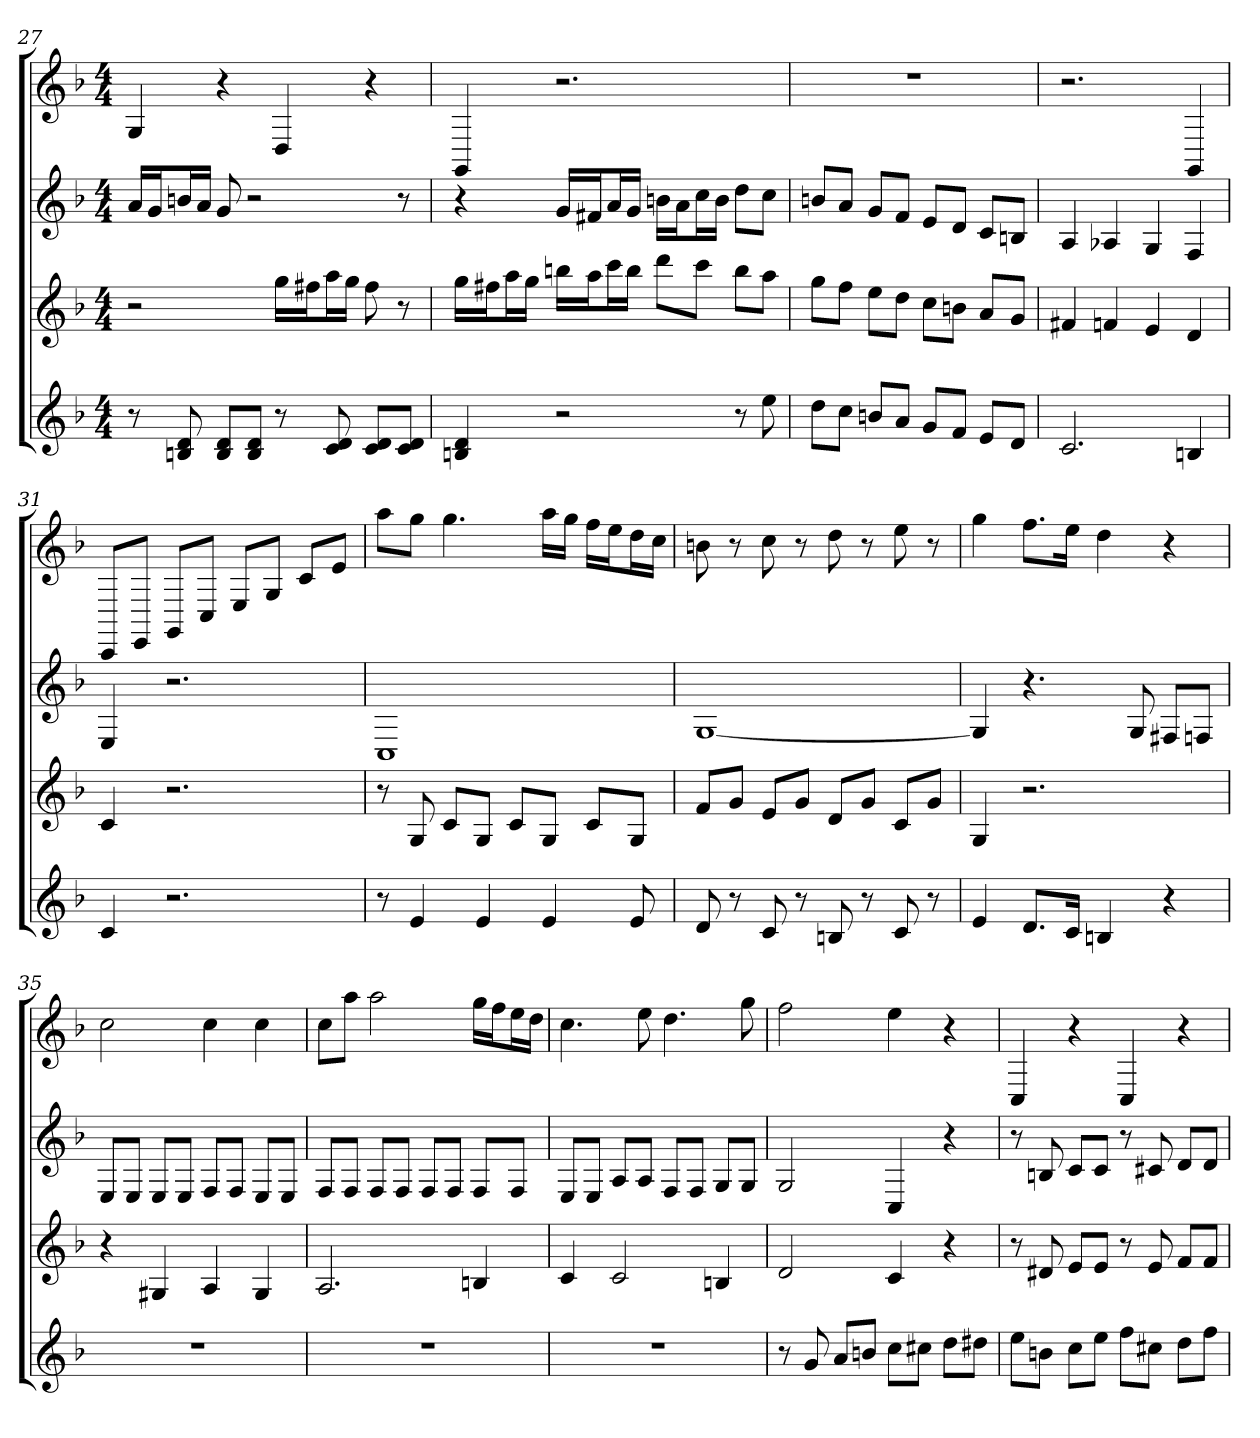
**kern	**kern	**kern	**kern
*part4	*part3	*part2	*part1
*staff4	*staff3	*staff2	*staff1
*k[b-]	*k[b-]	*k[b-]	*k[b-]
*F:	*F:	*F:	*F:
*M4/4	*M4/4	*M4/4	*M4/4
=27	=27	=27	=27
8r	2r	16aLL	4G
.	.	16gJ	.
8Bn 8d	.	16bnL	.
.	.	16aJJ	.
8B 8dL	.	8g	4r
8B 8dJ	.	2r	.
8r	16ggLL	.	4D
.	16ff#XJ	.	.
8c 8d	16aaL	.	.
.	16ggJJ	.	.
8c 8dL	8ff#	.	4r
8c 8dJ	8r	8r	.
=28	=28	=28	=28
4Bn 4d	16ggLL	4r	4GG
.	16ff#XJ	.	.
.	16aaL	.	.
.	16ggJJ	.	.
2r	16bbnLL	16gLL	2.r
.	16aaJ	16f#XJ	.
.	16cccL	16aL	.
.	16bbJJ	16gJJ	.
.	8dddL	16bnLL	.
.	.	16aJ	.
.	8cccJ	16ccL	.
.	.	16bJJ	.
8r	8bbL	8ddL	.
8ee	8aaJ	8ccJ	.
=29	=29	=29	=29
8ddL	8ggL	8bnL	1r
8ccJ	8ffJ	8aJ	.
8bnL	8eeL	8gL	.
8aJ	8ddJ	8fJ	.
8gL	8ccL	8eL	.
8fJ	8bnJ	8dJ	.
8eL	8aL	8cL	.
8dJ	8gJ	8BnJ	.
=30	=30	=30	=30
2.c	4f#X	4A	2.r
.	4fn	4A-X	.
.	4e	4G	.
4Bn	4d	4F	4GG
=31	=31	=31	=31
4c	4c	4E	8CCL
.	.	.	8EEJ
2.r	2.r	2.r	8GGL
.	.	.	8CJ
.	.	.	8EL
.	.	.	8GJ
.	.	.	8cL
.	.	.	8eJ
=32	=32	=32	=32
8r	8r	1C	8aaL
4e	8G	.	8ggJ
.	8cL	.	4.gg
4e	8GJ	.	.
.	8cL	.	.
4e	8GJ	.	16aaLL
.	.	.	16ggJJ
.	8cL	.	16ffLL
.	.	.	16eeJ
8e	8GJ	.	16ddL
.	.	.	16ccJJ
=33	=33	=33	=33
8d	8fL	[1G	8bn
8r	8gJ	.	8r
8c	8eL	.	8cc
8r	8gJ	.	8r
8Bn	8dL	.	8dd
8r	8gJ	.	8r
8c	8cL	.	8ee
8r	8gJ	.	8r
=34	=34	=34	=34
4e	4G	4G]	4gg
8.dL	2.r	4.r	8.ffL
16cJk	.	.	16eeJk
4Bn	.	.	4dd
.	.	8G	.
4r	.	8F#XL	4r
.	.	8FnJ	.
=35	=35	=35	=35
1r	4r	8EL	2cc
.	.	8EJ	.
.	4G#X	8EL	.
.	.	8EJ	.
.	4A	8FL	4cc
.	.	8FJ	.
.	4G#	8EL	4cc
.	.	8EJ	.
=36	=36	=36	=36
1r	2.A	8FL	8ccL
.	.	8FJ	8aaJ
.	.	8FL	2aa
.	.	8FJ	.
.	.	8FL	.
.	.	8FJ	.
.	4Bn	8FL	16ggLL
.	.	.	16ffJ
.	.	8FJ	16eeL
.	.	.	16ddJJ
=37	=37	=37	=37
1r	4c	8EL	4.cc
.	.	8EJ	.
.	2c	8AL	.
.	.	8AJ	8ee
.	.	8FL	4.dd
.	.	8FJ	.
.	4Bn	8GL	.
.	.	8GJ	8gg
=38	=38	=38	=38
8r	2d	2G	2ff
8g	.	.	.
8aL	.	.	.
8bnJ	.	.	.
8ccL	4c	4C	4ee
8cc#XJ	.	.	.
8ddL	4r	4r	4r
8dd#XJ	.	.	.
=39	=39	=39	=39
8eeL	8r	8r	4C
8bnJ	8d#X	8Bn	.
8ccL	8eL	8cL	4r
8eeJ	8eJ	8cJ	.
8ffL	8r	8r	4C
8cc#XJ	8e	8c#X	.
8ddL	8fL	8dL	4r
8ffJ	8fJ	8dJ	.
=	=	=	=
*-	*-	*-	*-
